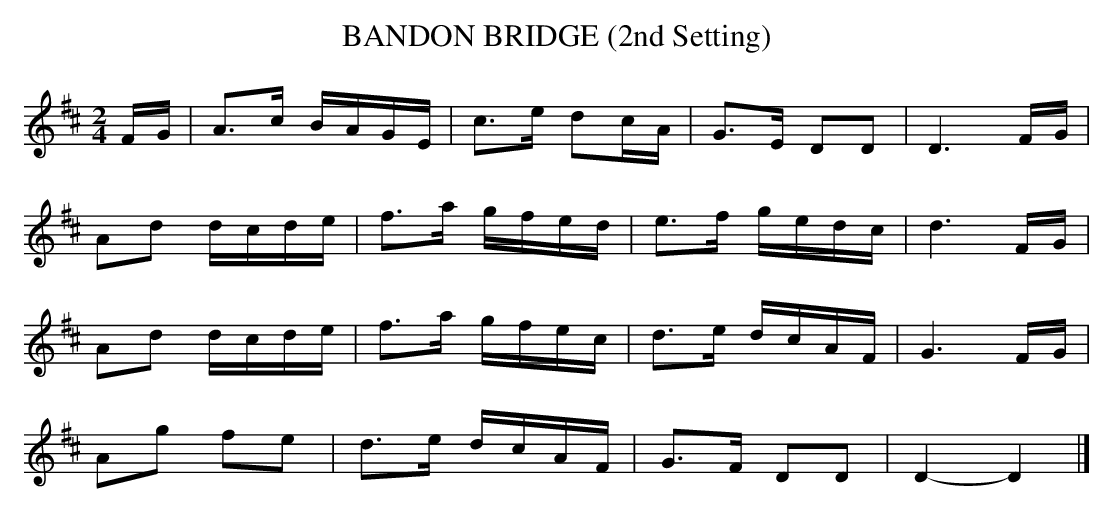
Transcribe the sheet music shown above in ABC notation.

X:1
T:BANDON BRIDGE (2nd Setting)
Y:"moderate"
M:2/4
L:1/16
K:D
FG|A3c BAGE|c3e d2cA|G3E D2D2|D6FG|
A2d2 dcde|f3a gfed|e3f gedc|d6FG|
A2d2 dcde|f3a gfec|d3e dcAF|G6FG|
A2g2 f2e2|d3e dcAF|G3F D2D2|D4-D4|]
